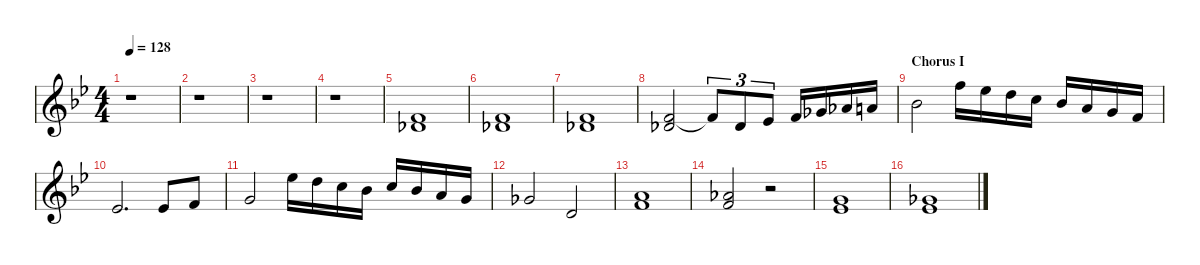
\defaultSystemsLayout 4
\hideDynamics
\bracketExtendMode groupsimilarinstruments
\singleTrackTrackNamePolicy hidden
\multiTrackTrackNamePolicy hidden
\firstSystemTrackNameMode fullname
\firstSystemTrackNameOrientation horizontal
\otherSystemsTrackNameOrientation horizontal
\extendBarLines
\track ("Strings1" "vln.") {instrument stringensemble1}
\staff {score}
\tuning (E4 B3 G3 D3 A2 E2 B1)
\ts (4 4)
\tempo 128
\clef g2
\ks bb
r.1{dy f beam Down} |
r.1{beam Down} |
r.1{beam Down} |
r.1{beam Down} |
(15.4{acc forcenatural} 16.5{acc b}).1{beam Up} |
(15.4{acc forcenatural} 16.5{acc b}).1{beam Up} |
(15.4{acc forcenatural} 16.5{acc b}).1{beam Up} |
(15.4{acc forcenatural} 16.5{acc b}).2{beam Up} 15.4{t acc forcenatural}.8{tu (3 2) beam Up} 16.5{acc b}.8{tu (3 2) beam Up} 13.4{acc b}.8{tu (3 2) beam Up} 15.4{acc forcenatural}.16{beam Up} 16.4{acc b}.16{beam Up} 13.3{acc b}.16{beam Up} 14.3{acc forcenatural}.16{beam Up} |
\section ("" "Chorus I")
15.3{acc b}.2{beam Down} 13.1{acc forcenatural}.16{beam Down} 16.2{acc b}.16{beam Down} 15.2{acc forcenatural}.16{beam Down} 13.2{acc forcenatural}.16{beam Down} 15.3{acc b}.16{beam Up} 14.3{acc forcenatural}.16{beam Up} 12.3{acc forcenatural}.16{beam Up} 15.4{acc forcenatural}.16{beam Up} |
13.4{acc b}.2{d beam Up} 13.4{acc b}.8{beam Up} 15.4{acc forcenatural}.8{beam Up} |
12.3{acc forcenatural}.2{beam Up} 16.2{acc b}.16{beam Down} 15.2{acc forcenatural}.16{beam Down} 13.2{acc forcenatural}.16{beam Down} 15.3{acc b}.16{beam Down} 13.2{acc forcenatural}.16{beam Up} 15.3{acc b}.16{beam Up} 14.3{acc forcenatural}.16{beam Up} 12.3{acc forcenatural}.16{beam Up} |
16.4{acc b}.2{beam Up} 12.4{acc forcenatural}.2{beam Up} |
(14.3{acc forcenatural} 15.4{acc forcenatural}).1{beam Up} |
(13.3{acc b} 15.4{acc forcenatural}).2{beam Up} r.2{beam Up} |
(12.3{acc forcenatural} 13.4{acc b}).1{beam Up} |
(16.4{acc b} 18.5{acc b}).1{beam Up}
